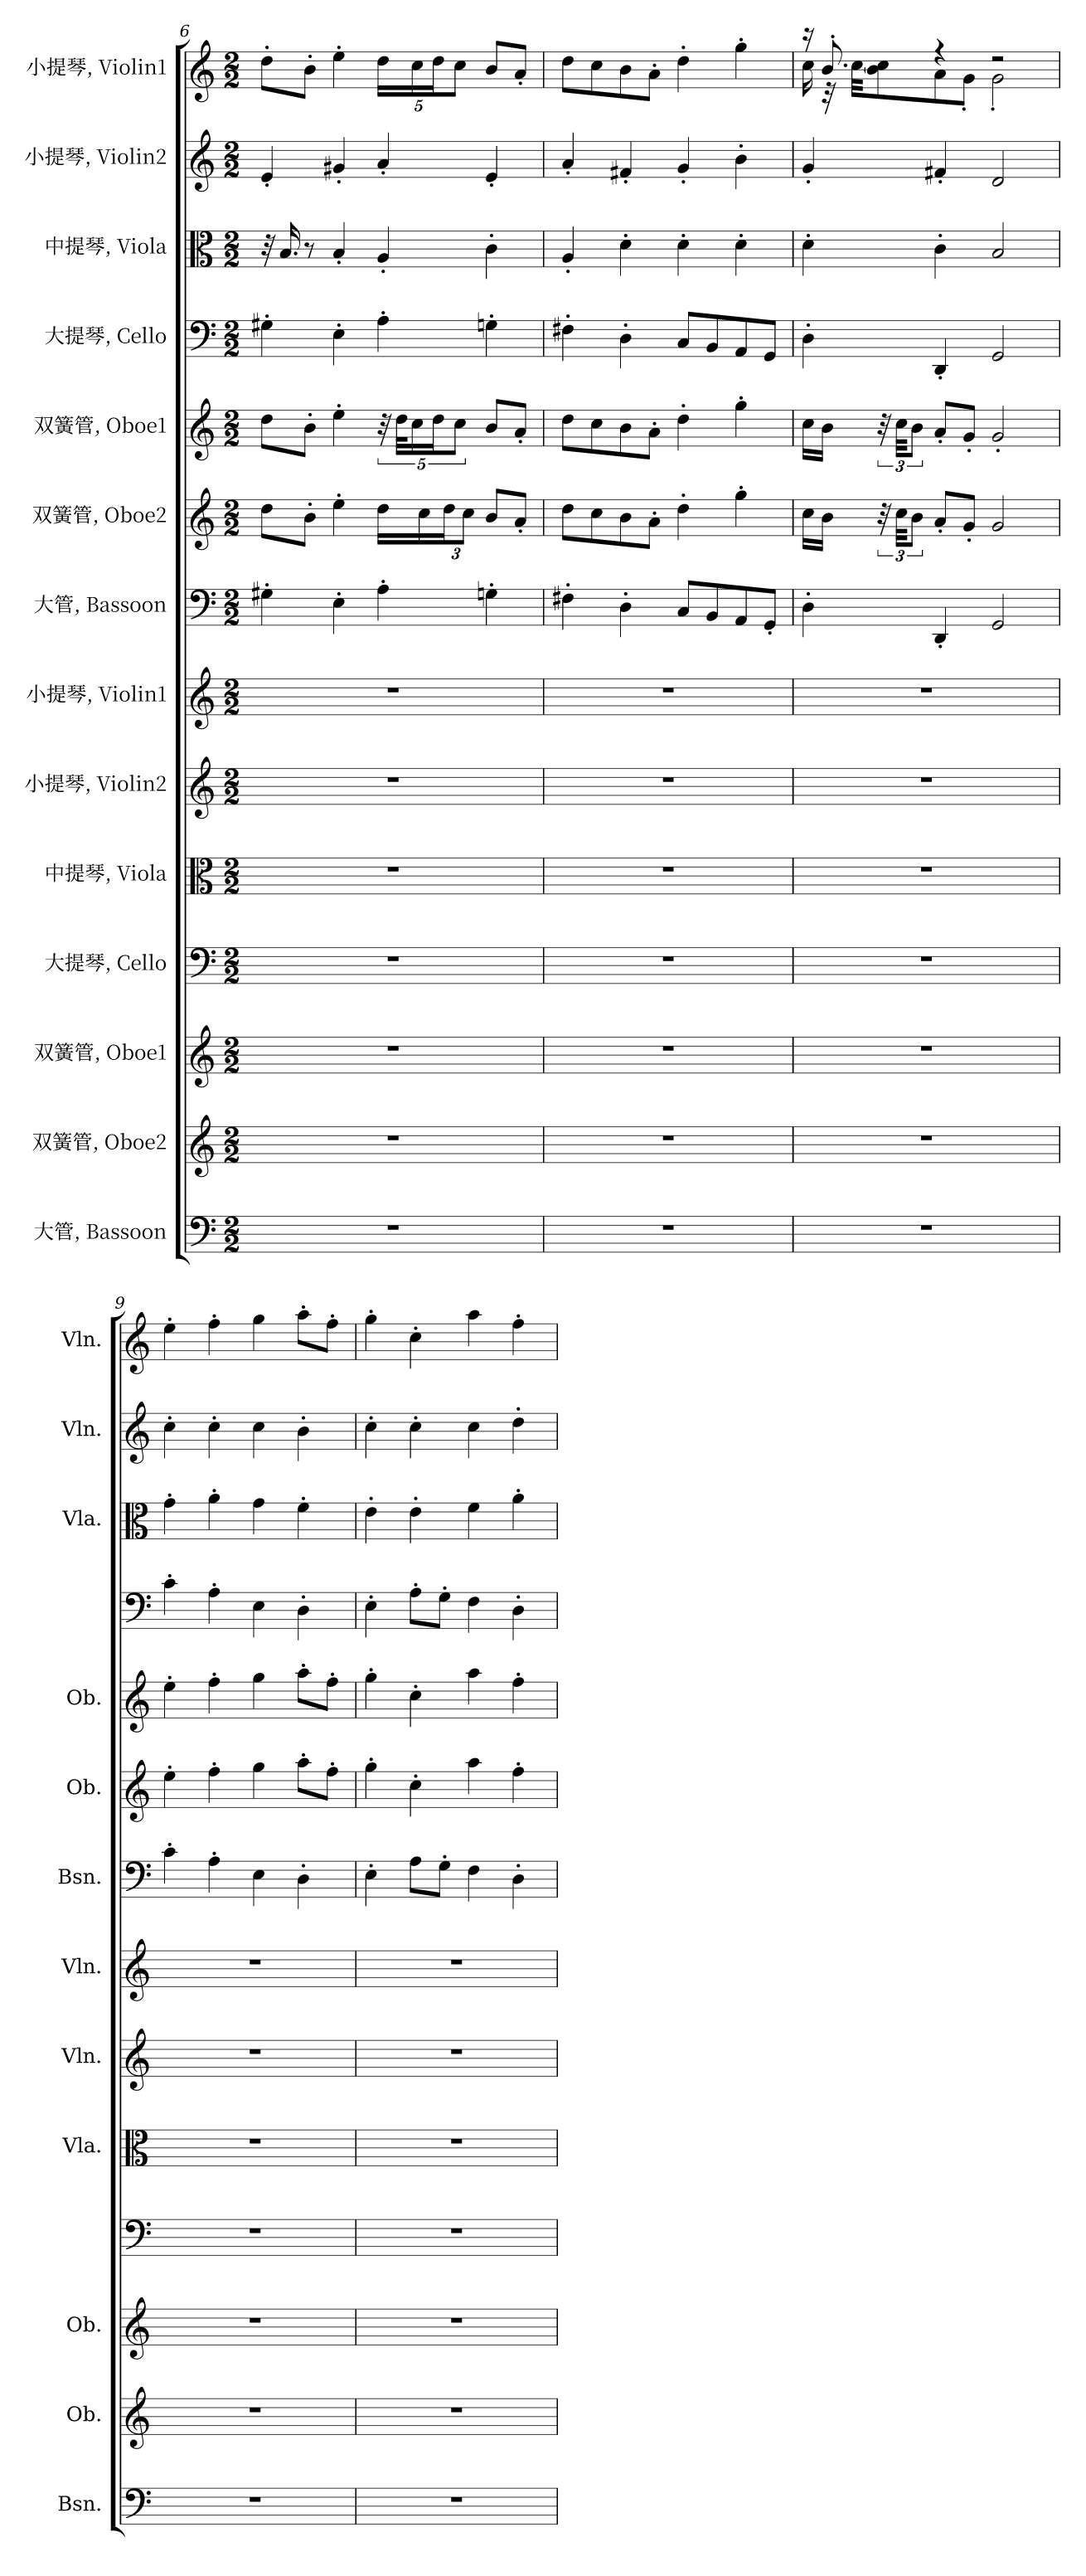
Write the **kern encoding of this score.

**kern	**kern	**kern	**kern	**kern	**kern	**kern	**kern	**kern	**kern	**kern	**kern	**kern	**kern
*part14	*part13	*part12	*part11	*part10	*part9	*part8	*part7	*part6	*part5	*part4	*part3	*part2	*part1
*staff14	*staff13	*staff12	*staff11	*staff10	*staff9	*staff8	*staff7	*staff6	*staff5	*staff4	*staff3	*staff2	*staff1
*I"大管, Bassoon	*I"双簧管, Oboe2	*I"双簧管, Oboe1	*I"大提琴, Cello	*I"中提琴, Viola	*I"小提琴, Violin2	*I"小提琴, Violin1	*I"大管, Bassoon	*I"双簧管, Oboe2	*I"双簧管, Oboe1	*I"大提琴, Cello	*I"中提琴, Viola	*I"小提琴, Violin2	*I"小提琴, Violin1
*I'Bsn.	*I'Ob.	*I'Ob.	*	*I'Vla.	*I'Vln.	*I'Vln.	*I'Bsn.	*I'Ob.	*I'Ob.	*	*I'Vla.	*I'Vln.	*I'Vln.
*clefF4	*clefG2	*clefG2	*clefF4	*clefC3	*clefG2	*clefG2	*clefF4	*clefG2	*clefG2	*clefF4	*clefC3	*clefG2	*clefG2
*k[]	*k[]	*k[]	*k[]	*k[]	*k[]	*k[]	*k[]	*k[]	*k[]	*k[]	*k[]	*k[]	*k[]
*M2/2	*M2/2	*M2/2	*M2/2	*M2/2	*M2/2	*M2/2	*M2/2	*M2/2	*M2/2	*M2/2	*M2/2	*M2/2	*M2/2
=6	=6	=6	=6	=6	=6	=6	=6	=6	=6	=6	=6	=6	=6
1r	1r	1r	1r	1r	1r	1r	4G#X'\	8dd\L	8dd\L	4G#X'\	32r	4e'/	8dd'\L
.	.	.	.	.	.	.	.	.	.	.	16.B/	.	.
.	.	.	.	.	.	.	.	8b'\J	8b'\J	.	8r	.	8b'\J
.	.	.	.	.	.	.	4E'\	4ee'\	4ee'\	4E'\	4B'/	4g#X'/	4ee'\
*	*	*	*	*	*	*	*	*	*	*	*	*	*Xbrackettup
.	.	.	.	.	.	.	4A'\	16dd\LL	40r	4A'\	4A'/	4a'/	20dd\LL
.	.	.	.	.	.	.	.	.	40dd\KLL	.	.	.	.
.	.	.	.	.	.	.	.	.	20cc\	.	.	.	20cc\
.	.	.	.	.	.	.	.	16cc\	.	.	.	.	.
.	.	.	.	.	.	.	.	.	20dd\J	.	.	.	20dd\J
*	*	*	*	*	*	*	*	*Xbrackettup	*	*	*	*	*
.	.	.	.	.	.	.	.	24dd\J	.	.	.	.	.
.	.	.	.	.	.	.	.	.	10cc\J	.	.	.	10cc\J
.	.	.	.	.	.	.	.	12cc\J	.	.	.	.	.
.	.	.	.	.	.	.	4Gn'\	8b/L	8b/L	4Gn'\	4c'\	4e'/	8b/L
.	.	.	.	.	.	.	.	8a'/J	8a'/J	.	.	.	8a'/J
=7	=7	=7	=7	=7	=7	=7	=7	=7	=7	=7	=7	=7	=7
1r	1r	1r	1r	1r	1r	1r	4F#X'\	8dd\L	8dd\L	4F#X'\	4A'/	4a'/	8dd\L
.	.	.	.	.	.	.	.	8cc\	8cc\	.	.	.	8cc\
.	.	.	.	.	.	.	4D'\	8b\	8b\	4D'\	4d'\	4f#X'/	8b\
.	.	.	.	.	.	.	.	8a'\J	8a'\J	.	.	.	8a'\J
.	.	.	.	.	.	.	8C/L	4dd'\	4dd'\	8C/L	4d'\	4g'/	4dd'\
.	.	.	.	.	.	.	8BB/	.	.	8BB/	.	.	.
.	.	.	.	.	.	.	8AA/	4gg'\	4gg'\	8AA/	4d'\	4b'\	4gg'\
.	.	.	.	.	.	.	8GG'/J	.	.	8GG/J	.	.	.
=8	=8	=8	=8	=8	=8	=8	=8	=8	=8	=8	=8	=8	=8
*	*	*	*	*	*	*	*	*	*	*	*	*	*^
1r	1r	1r	1r	1r	1r	1r	4D'\	16cc\LL	16cc\LL	4D'\	4d'\	4g'/	16r	16cc\
.	.	.	.	.	.	.	.	16b\JJ	16b\JJ	.	.	.	8.b'/	32r
.	.	.	.	.	.	.	.	.	.	.	.	.	.	[32cc\KKL
*	*	*	*	*	*	*	*	*brackettup	*	*	*	*	*	*
.	.	.	.	.	.	.	.	48r	48r	.	.	.	.	8b\ 8cc\]
.	.	.	.	.	.	.	.	48cc\KKL	48cc\KKL	.	.	.	.	.
.	.	.	.	.	.	.	.	12b\J	12b\J	.	.	.	.	.
.	.	.	.	.	.	.	4DD'/	8a'/L	8a'/L	4DD'/	4c'\	4f#X'/	4r	8a\
.	.	.	.	.	.	.	.	8g'/J	8g'/J	.	.	.	.	8g'\J
.	.	.	.	.	.	.	2GG/	2g/	2g'/	2GG/	2B/	2d/	2r	2g'\
*	*	*	*	*	*	*	*	*	*	*	*	*	*v	*v
!!LO:PB:g=z
=9	=9	=9	=9	=9	=9	=9	=9	=9	=9	=9	=9	=9	=9
1r	1r	1r	1r	1r	1r	1r	4c'\	4ee'\	4ee'\	4c'\	4g'\	4cc'\	4ee'\
.	.	.	.	.	.	.	4A'\	4ff'\	4ff'\	4A'\	4a'\	4cc'\	4ff'\
.	.	.	.	.	.	.	4E\	4gg\	4gg\	4E\	4g\	4cc\	4gg\
.	.	.	.	.	.	.	4D'\	8aa'\L	8aa'\L	4D'\	4f'\	4b'\	8aa'\L
.	.	.	.	.	.	.	.	8ff'\J	8ff'\J	.	.	.	8ff'\J
=10	=10	=10	=10	=10	=10	=10	=10	=10	=10	=10	=10	=10	=10
1r	1r	1r	1r	1r	1r	1r	4E'\	4gg'\	4gg'\	4E'\	4e'\	4cc'\	4gg'\
.	.	.	.	.	.	.	8A\L	4cc'\	4cc'\	8A'\L	4e'\	4cc'\	4cc'\
.	.	.	.	.	.	.	8G'\J	.	.	8G'\J	.	.	.
.	.	.	.	.	.	.	4F\	4aa\	4aa\	4F\	4f\	4cc\	4aa\
.	.	.	.	.	.	.	4D'\	4ff'\	4ff'\	4D'\	4a'\	4dd'\	4ff'\
=	=	=	=	=	=	=	=	=	=	=	=	=	=
*-	*-	*-	*-	*-	*-	*-	*-	*-	*-	*-	*-	*-	*-
